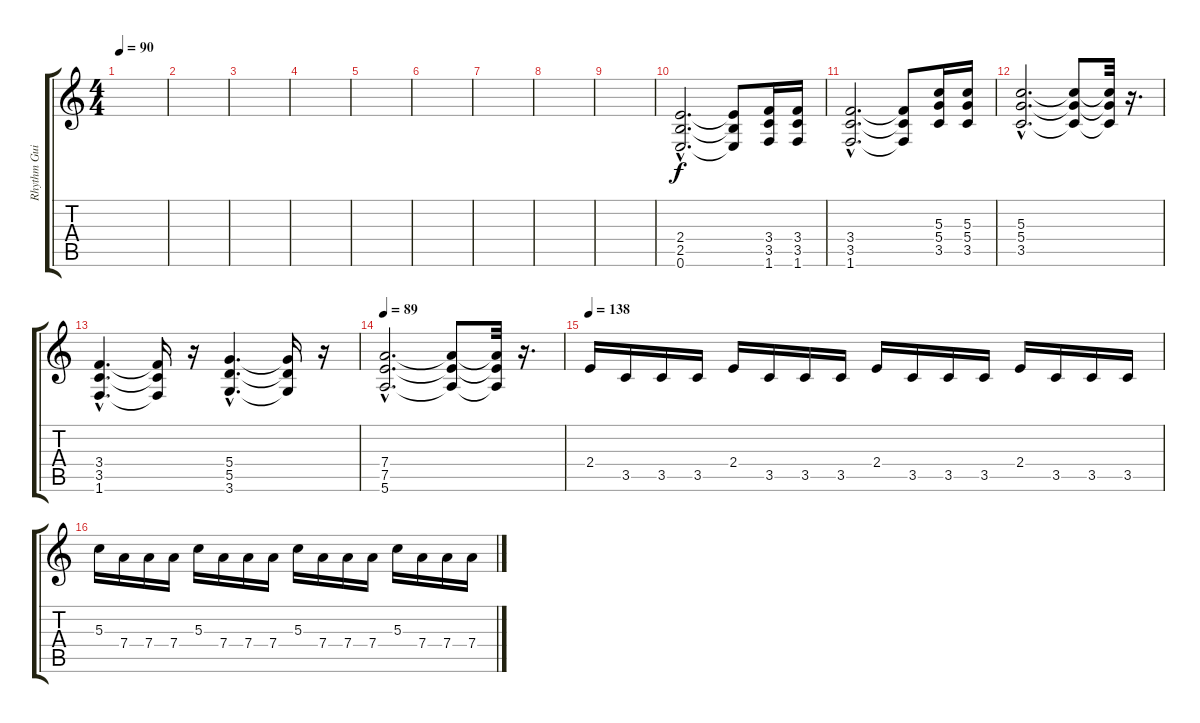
\track ("Rhythm Guitar " "Rhythm Gui") {instrument distortionguitar}
\staff {score tabs}
\tuning (E4 B3 G3 D3 A2 E2) {hide}
\ts (4 4)
\tempo 90
\clef g2
\ks c
|
|
|
|
|
|
|
|
|
(2.4{hac} 2.5{hac} 0.6{hac}).2{d} (2.4{t} 2.5{t} 0.6{t}).8 (3.4 3.5 1.6).16 (3.4 3.5 1.6).16 |
(3.4{hac} 3.5{hac} 1.6{hac}).2{d} (3.4{t} 3.5{t} 1.6{t}).8 (5.3 5.4 3.5).16 (5.3 5.4 3.5).16 |
(5.3{hac} 5.4{hac} 3.5{hac}).2{d} (5.3{t} 5.4{t} 3.5{t}).8 (5.3{t} 5.4{t} 3.5{t}).32 r.16{d} |
(3.4{hac} 3.5{hac} 1.6{hac}).4{d} (3.4{t} 3.5{t} 1.6{t}).16 r.16 (5.4{hac} 5.5{hac} 3.6{hac}).4{d} (5.4{t} 5.5{t} 3.6{t}).16 r.16 |
\tempo 89
(7.4{hac} 7.5{hac} 5.6{hac}).2{d} (7.4{t} 7.5{t} 5.6{t}).8 (7.4{t} 7.5{t} 5.6{t}).32 r.16{d} |
\tempo 138
2.4.16{instrument electricguitarmuted} 3.5.16 3.5.16 3.5.16 2.4.16 3.5.16 3.5.16 3.5.16 2.4.16 3.5.16 3.5.16 3.5.16 2.4.16 3.5.16 3.5.16 3.5.16 |
5.3.16 7.4.16 7.4.16 7.4.16 5.3.16 7.4.16 7.4.16 7.4.16 5.3.16 7.4.16 7.4.16 7.4.16 5.3.16 7.4.16 7.4.16 7.4.16
